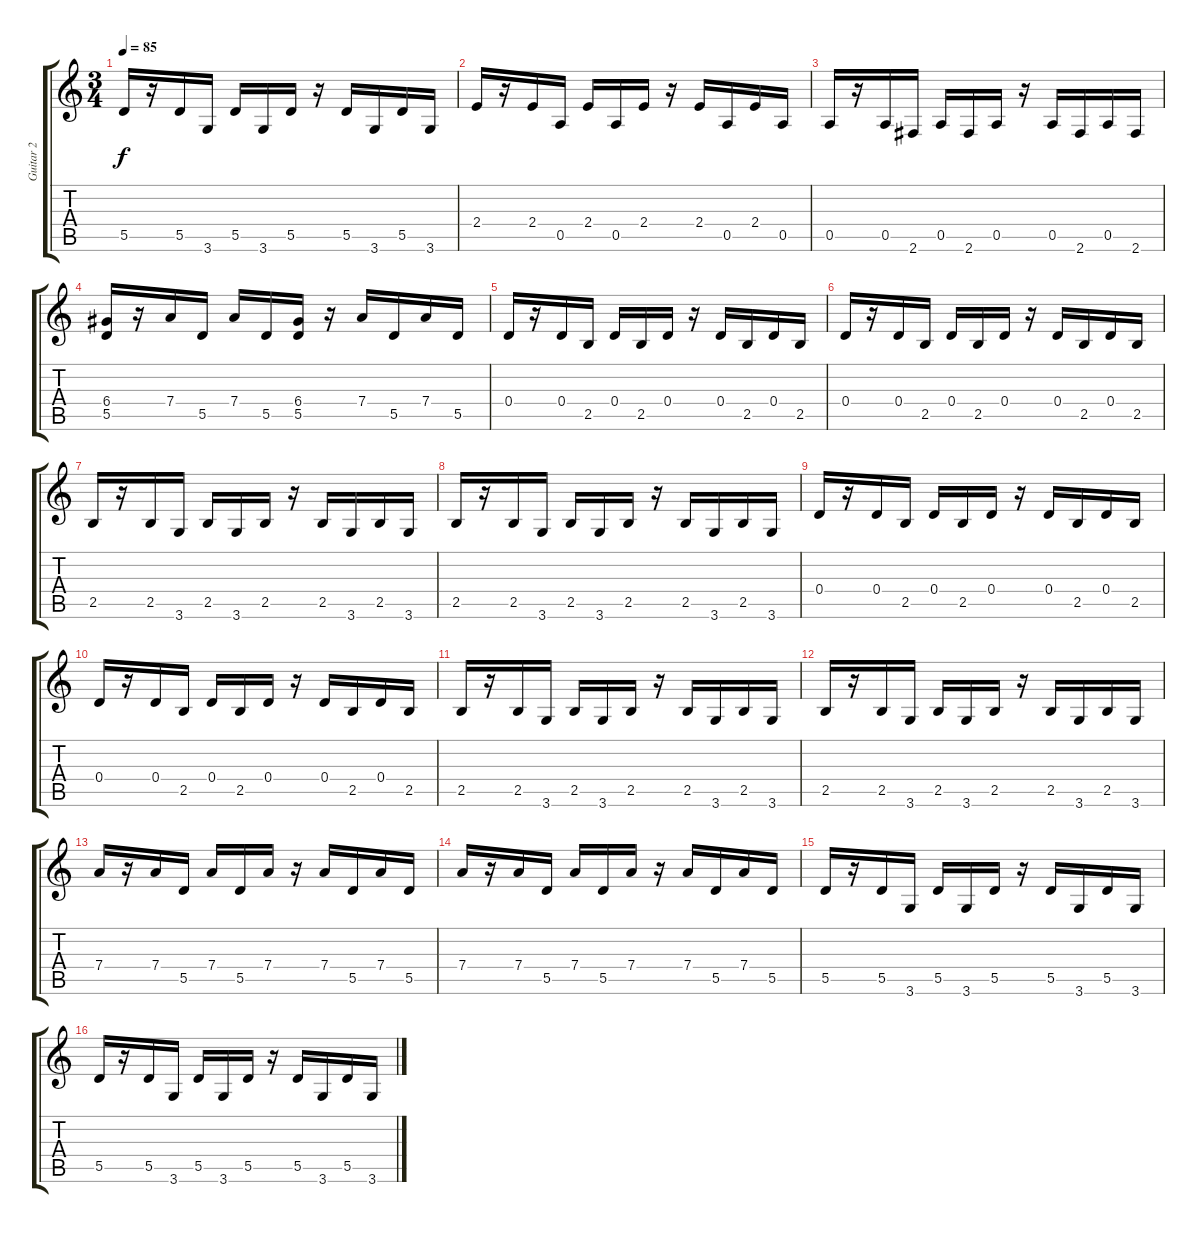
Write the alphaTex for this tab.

\track ("Guitar 2" "Guitar 2") {instrument electricguitarjazz}
\staff {score tabs}
\tuning (E4 B3 G3 D3 A2 E2) {hide}
\ts (3 4)
\tempo 85
\clef g2
\ks c
5.5.16{dy f} r.16 5.5.16 3.6.16 5.5.16 3.6.16 5.5.16 r.16 5.5.16 3.6.16 5.5.16 3.6.16 |
2.4.16 r.16 2.4.16 0.5.16 2.4.16 0.5.16 2.4.16 r.16 2.4.16 0.5.16 2.4.16 0.5.16 |
0.5.16 r.16 0.5.16 2.6.16 0.5.16 2.6.16 0.5.16 r.16 0.5.16 2.6.16 0.5.16 2.6.16 |
(6.4 5.5).16 r.16 7.4.16 5.5.16 7.4.16 5.5.16 (6.4 5.5).16 r.16 7.4.16 5.5.16 7.4.16 5.5.16 |
0.4.16 r.16 0.4.16 2.5.16 0.4.16 2.5.16 0.4.16 r.16 0.4.16 2.5.16 0.4.16 2.5.16 |
0.4.16 r.16 0.4.16 2.5.16 0.4.16 2.5.16 0.4.16 r.16 0.4.16 2.5.16 0.4.16 2.5.16 |
2.5.16 r.16 2.5.16 3.6.16 2.5.16 3.6.16 2.5.16 r.16 2.5.16 3.6.16 2.5.16 3.6.16 |
2.5.16 r.16 2.5.16 3.6.16 2.5.16 3.6.16 2.5.16 r.16 2.5.16 3.6.16 2.5.16 3.6.16 |
0.4.16 r.16 0.4.16 2.5.16 0.4.16 2.5.16 0.4.16 r.16 0.4.16 2.5.16 0.4.16 2.5.16 |
0.4.16 r.16 0.4.16 2.5.16 0.4.16 2.5.16 0.4.16 r.16 0.4.16 2.5.16 0.4.16 2.5.16 |
2.5.16 r.16 2.5.16 3.6.16 2.5.16 3.6.16 2.5.16 r.16 2.5.16 3.6.16 2.5.16 3.6.16 |
2.5.16 r.16 2.5.16 3.6.16 2.5.16 3.6.16 2.5.16 r.16 2.5.16 3.6.16 2.5.16 3.6.16 |
7.4.16 r.16 7.4.16 5.5.16 7.4.16 5.5.16 7.4.16 r.16 7.4.16 5.5.16 7.4.16 5.5.16 |
7.4.16 r.16 7.4.16 5.5.16 7.4.16 5.5.16 7.4.16 r.16 7.4.16 5.5.16 7.4.16 5.5.16 |
5.5.16 r.16 5.5.16 3.6.16 5.5.16 3.6.16 5.5.16 r.16 5.5.16 3.6.16 5.5.16 3.6.16 |
5.5.16 r.16 5.5.16 3.6.16 5.5.16 3.6.16 5.5.16 r.16 5.5.16 3.6.16 5.5.16 3.6.16
